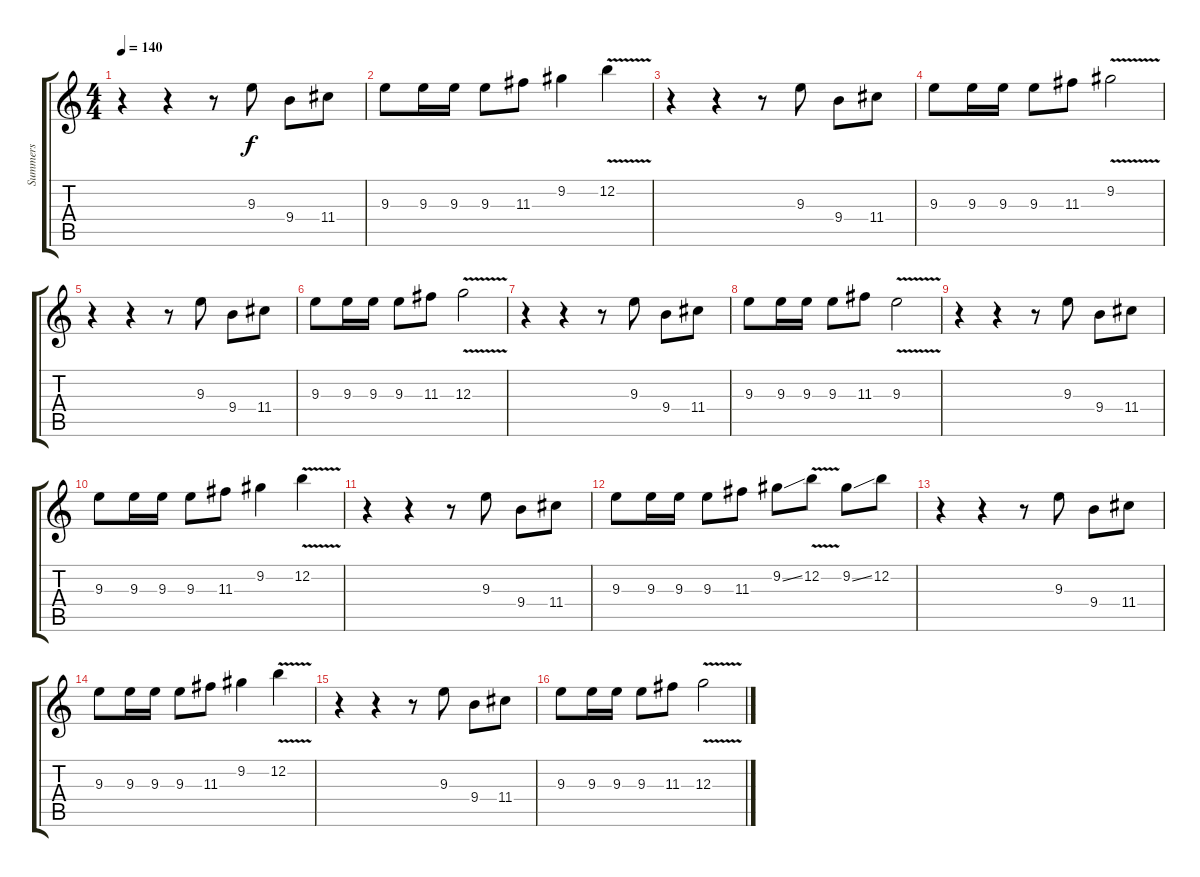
\track ("Summers" "Summers") {instrument distortionguitar}
\staff {score tabs}
\tuning (E4 B3 G3 D3 A2 E2) {hide}
\ts (4 4)
\tempo 140
\clef g2
\ks c
r.4{dy f} r.4 r.8 9.3.8 9.4.8 11.4.8 |
9.3.8 9.3.16 9.3.16 9.3.8 11.3.8 9.2.4 12.2{v}.4 |
r.4 r.4 r.8 9.3.8 9.4.8 11.4.8 |
9.3.8 9.3.16 9.3.16 9.3.8 11.3.8 9.2{v}.2 |
r.4 r.4 r.8 9.3.8 9.4.8 11.4.8 |
9.3.8 9.3.16 9.3.16 9.3.8 11.3.8 12.3{v}.2 |
r.4 r.4 r.8 9.3.8 9.4.8 11.4.8 |
9.3.8 9.3.16 9.3.16 9.3.8 11.3.8 9.3{v}.2 |
r.4 r.4 r.8 9.3.8 9.4.8 11.4.8 |
9.3.8 9.3.16 9.3.16 9.3.8 11.3.8 9.2.4 12.2{v}.4 |
r.4 r.4 r.8 9.3.8 9.4.8 11.4.8 |
9.3.8 9.3.16 9.3.16 9.3.8 11.3.8 9.2{ss}.8 12.2{v}.8 9.2{ss}.8 12.2.8 |
r.4 r.4 r.8 9.3.8 9.4.8 11.4.8 |
9.3.8 9.3.16 9.3.16 9.3.8 11.3.8 9.2.4 12.2{v}.4 |
r.4 r.4 r.8 9.3.8 9.4.8 11.4.8 |
9.3.8 9.3.16 9.3.16 9.3.8 11.3.8 12.3{v}.2
